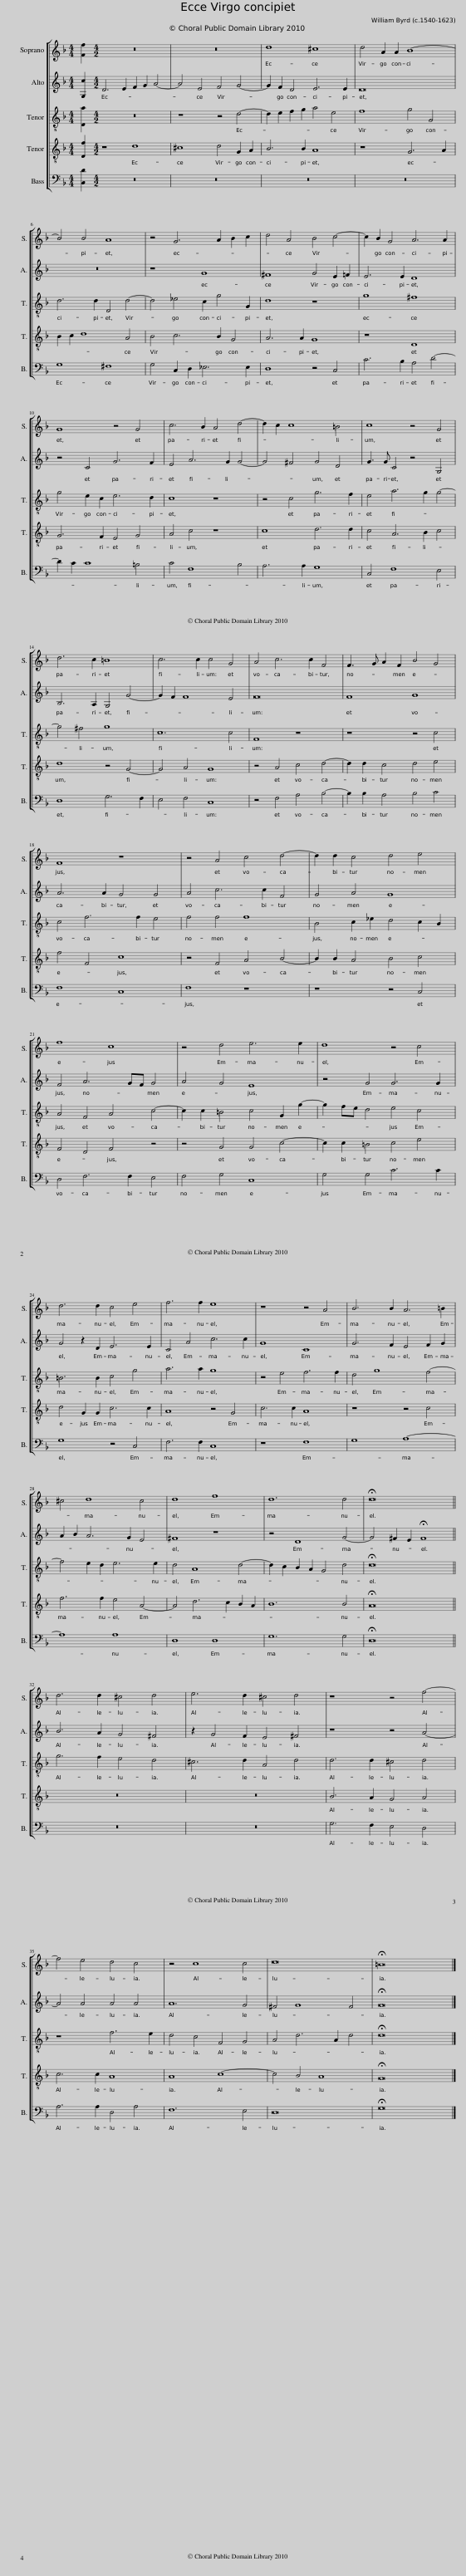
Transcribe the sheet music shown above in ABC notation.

X:1
%%score [ 1 2 3 4 5 ]
L:1/8
M:4/4
I:linebreak $
K:F
V:1 treble
V:2 treble
V:3 treble-8 transpose=-12
V:4 treble-8 transpose=-12
V:5 bass
V:1
 [Ff]2 |[M:4/2] z16 | z16 | d8 ^c8 | d4 A2 A2 B8- |$ %5
 B4 B4 A8 | z4 G6 A2 B2 c2 | d4 A4 B4 c4- | c2 B2 G4 A6 A2 |$ G8 z4 G4 | %10
 c6 B2 A4 d4- | d2 c2 c8 =B4 | c8 z4 G4 |$ d6 c2 =B8 | c6 c2 c4 G4 | %15
 A4 c6 c2 F4 | F3 G A2 F2 B4 G4 |$ F8 z8 | z4 A4 c4 d4- | d2 d2 c4 d4 e4 |$ %20
 f8 c8 | z4 d4 e6 e2 | d8 z4 c4 |$ d6 d2 c4 e4 | f6 f2 e8 | %25
 z8 z4 A4 | B6 B2 A6 =B2 |$ ^c4 d8 c4 | d8 f8 | d12 d4 | %30
 !fermata!d16 ||$ d6 d2 ^c4 d4 | e6 d2 ^c4 d4 | z8 z4 f4- |$ f4 e4 d4 c4 | %35
 z4 c8 c4 | d16 | !fermata!=B16 |] %38
V:2
 [G,c]2 |[M:4/2] D6 E2 F2 G2 A4- | A4 E4 F4 G4- | G2 F2 D4 E6 E2 | D16 |$ %5
 z16 | z8 G8 | ^F8 G4 E2 =F2 | E6 E2 D8 |$ z4 C4 G6 F2 | %10
 E4 A6 G2 G4- | G4 ^F4 G4 D4 | G3 G C4 z4 G,4 |$ B,6 A,2 G,4 G4- | G2 F2 F8 E4 | %15
 F16 | F8 G8 |$ A6 A2 G4 G4 | A4 c6 c2 F4 | G4 A4 G8 |$ %20
 F4 A6 GF G4 | A4 G4 E8 | z4 G4 G6 G2 |$ G4 z2 D2 E6 E2 | C4 A4 c6 c2 | %25
 G8 C8 | G6 F2 E4 F2 G2 |$ A2 B2 A6 G2 E4 | ^F8 z8 | z4 D8 G4- | %30
 G4 ^F2 E2 !fermata!F8 ||$ B6 A2 G4 ^F4 | z2 G4 F2 E4 ^F4 | z8 z4 A4- |$ A4 A4 A4 A4 | %35
 A12 G4 | ^F4 G8 F4 | !fermata!G16 |] %38
V:3
 [Da]2 |[M:4/2] z16 | z8 z4 d4- | d2 e2 f2 g2 a4 e4 | f8 g4 G4 |$ %5
 d6 d2 D4 d4- | d4 _e4 c2 g4 G2 | d8 z8 | g8 ^f8 |$ g4 e2 c2 e6 d2 | %10
 c8 z8 | z4 c4 g6 f2 | e4 a6 g2 g4- |$ g4 ^f4 g8 | c12 c4 | %15
 F8 z8 | z8 z4 c4 |$ c4 f6 f2 e4 | f4 f4 f8 | B4 c2 _e2 d4 c2 B2 |$ %20
 A4 F4 A4 c4- | c2 c2 =B4 c4 G2 g2- | g2 fe d4 e4 c4 |$ =B6 B2 c4 g4 | a6 a2 g8 | %25
 z4 e4 f6 f2 | d4 g8 f4- |$ f4 e2 d2 e6 e2 | d4 A8 d4- | d2 c2 B2 A2 G4 d4 | %30
 !fermata!d16 ||$ g6 f2 e4 d4 | ^c6 d2 A4 d4 | d6 d2 ^c4 d4 |$ z8 f6 e2 | %35
 d4 c4 F4 G4 | A4 d6 A2 d4 | !fermata!d16 |] %38
V:4
 [Df]2 |[M:4/2] z8 d8 | ^c8 d4 G2 A2 | B6 B2 A8 | z8 G6 A2 |$ %5
 B2 c2 d8 A4 | B4 c6 B2 G4 | A6 A2 G8 | z8 D8 |$ G6 F2 E4 G4 | %10
 A4 c4 z8 | c8 d6 d2 | c4 A6 B2 c4 |$ d8 z4 G4- | G4 A4 G8 | %15
 z4 A4 c4 d4- | d2 d2 c4 d4 e4 |$ f4 F4 c8 | z4 F4 A4 B4- | B2 B2 A4 B4 c4 |$ %20
 F4 D4 F4 z4 | z4 G4 G4 c4- | c2 c2 =B4 c4 e4 |$ d4 G2 G2 c6 c2 | A8 z4 G4 | %25
 c6 c2 A8 | z8 z4 c4 |$ f6 f2 e4 A4- | A4 d6 c2 B2 A2 | B12 B4 | %30
 !fermata!A16 ||$ z16 | z16 | B6 A2 G4 A4 |$ c6 c2 A8 | %35
 A8 c8- | c4 B4 A8 | !fermata!G16 |] %38
V:5
 [C,D]2 |[M:4/2] z16 | z16 | z16 | z16 |$ %5
 G,8 ^F,8 | G,4 C,2 D,2 _E,6 E,2 | D,8 z4 C,4 | C6 B,2 A,4 D4- |$ D2 C2 C8 =B,4 | %10
 C4 F,8 B,4 | A,6 A,2 G,8 | C,4 F,8 E,4 |$ D,8 G,6 F,2 | E,4 F,4 C,8 | %15
 z4 F,4 A,4 B,4- | B,2 B,2 A,4 B,4 C4 |$ F,8 C,8 | F,8 z8 | z8 z4 C,4 |$ %20
 D,4 F,6 F,2 E,4 | F,4 G,4 C,8 | G,4 G,4 C6 C2 |$ G,8 z4 C,4 | F,6 F,2 C,8 | %25
 z8 F,8 | G,8 A,8- |$ A,8 A,8 | D,8 D,8 | G,12 G,4 | %30
 !fermata!D,16 ||$ z16 | z16 | G,6 F,2 E,4 D,4 |$ A,6 A,2 D,4 A,4 | %35
 F,12 E,4 | D,16 | !fermata!G,16 |] %38
